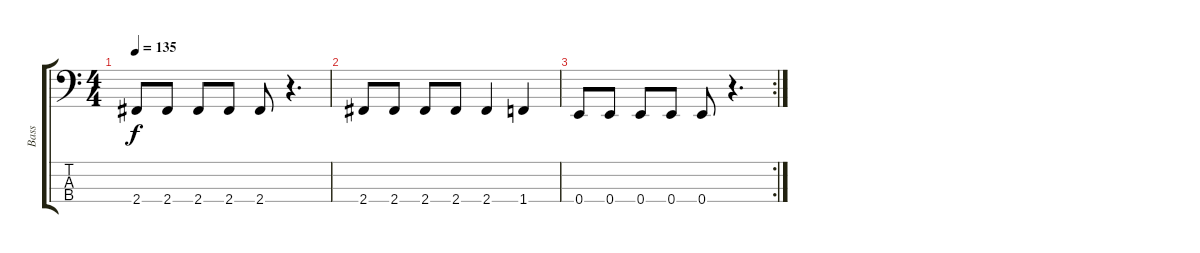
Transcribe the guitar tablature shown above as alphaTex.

\track ("Bass" "Bass") {instrument electricbasspick}
\staff {score tabs}
\tuning (G2 D2 A1 E1) {hide}
\ts (4 4)
\tempo 135
\clef f4
\ks c
2.4.8{dy f} 2.4.8 2.4.8 2.4.8 2.4.8 r.4{d} |
2.4.8 2.4.8 2.4.8 2.4.8 2.4.4 1.4.4 |
\rc 2
0.4.8 0.4.8 0.4.8 0.4.8 0.4.8 r.4{d}
